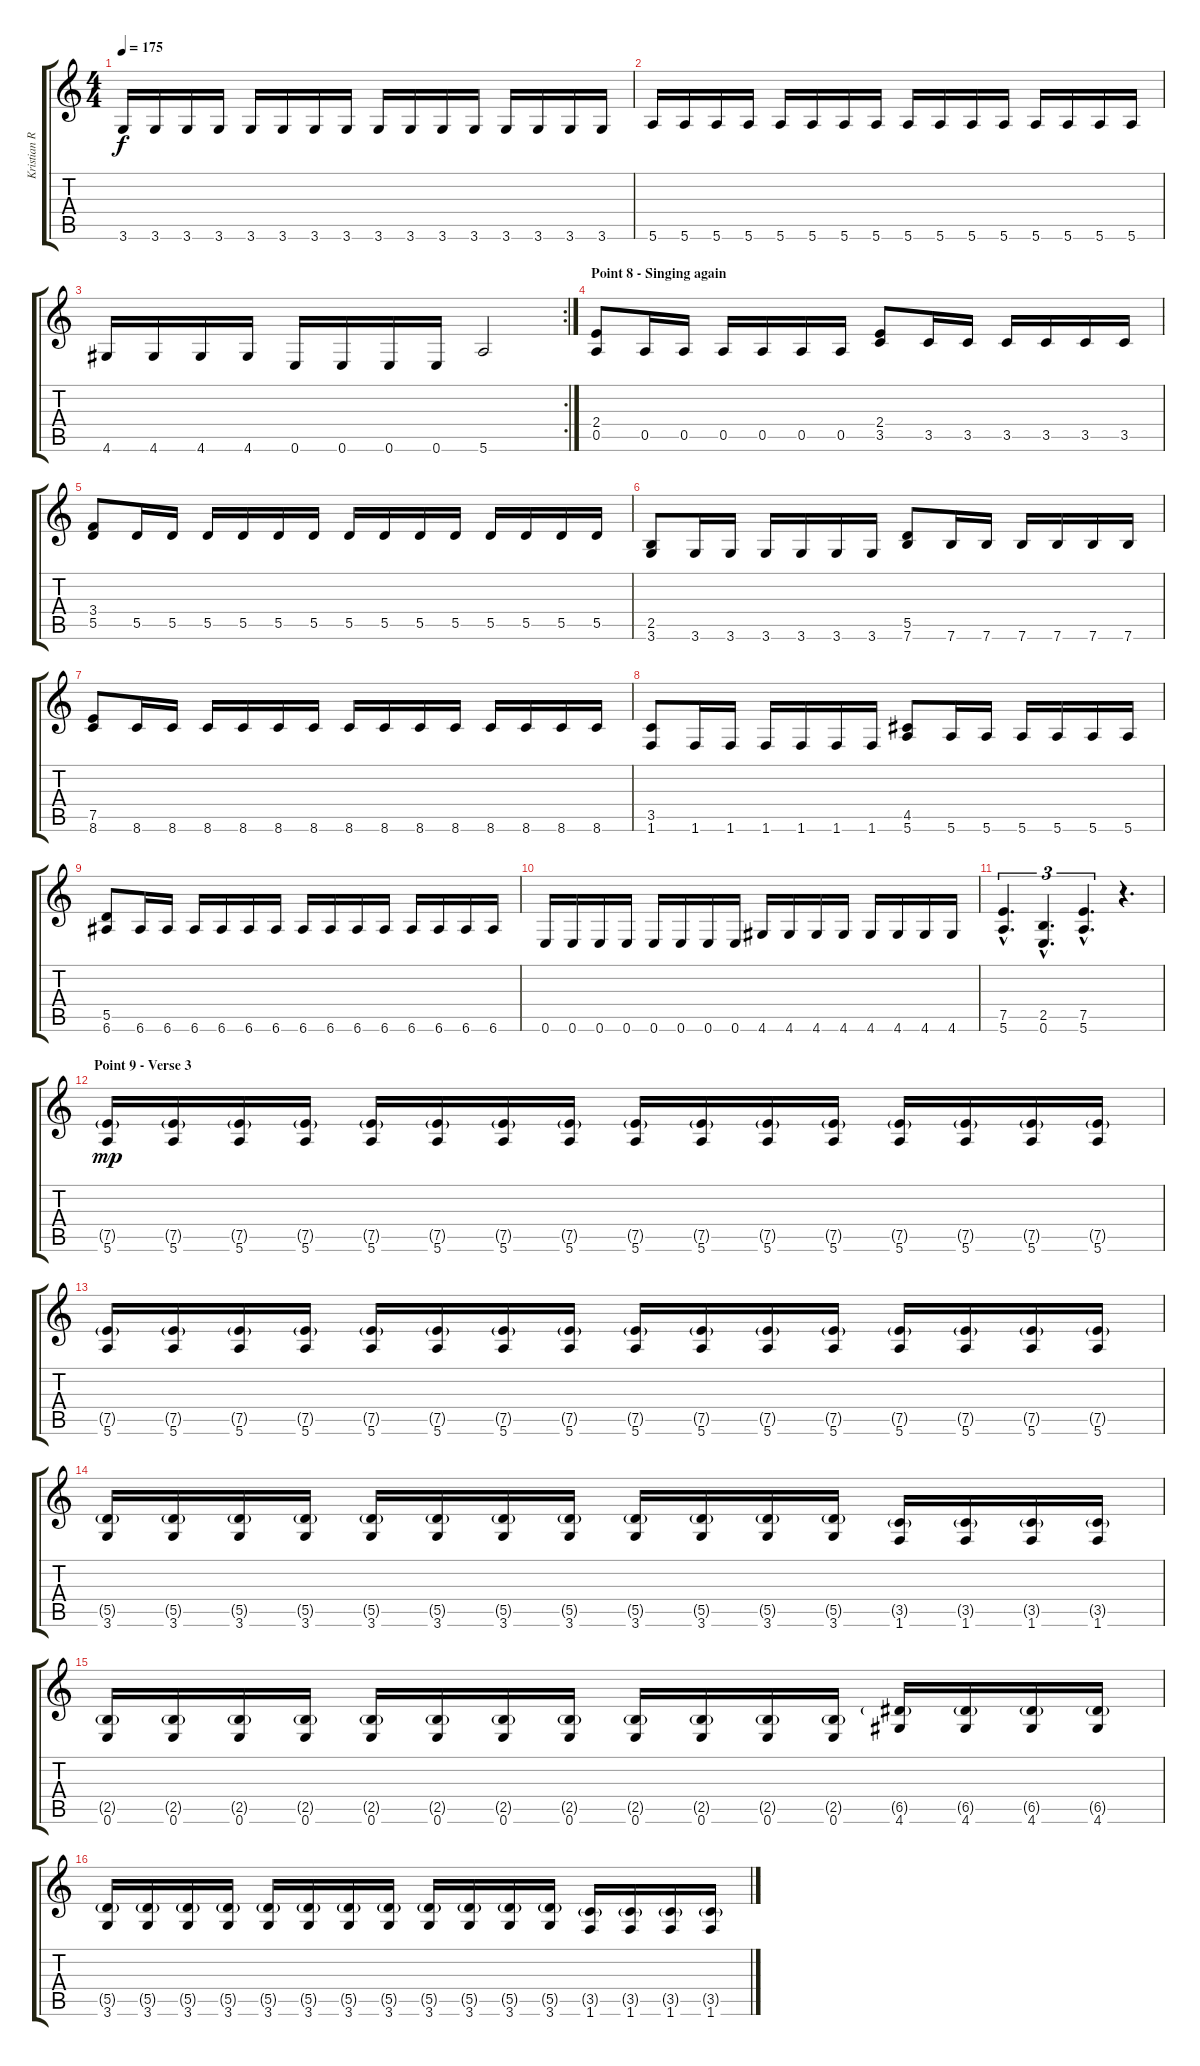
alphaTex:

\track ("Kristian Ranta" "Kristian R") {instrument distortionguitar}
\staff {score tabs}
\tuning (E4 B3 G3 D3 A2 E2) {hide}
\ts (4 4)
\tempo 175
\clef g2
\ks c
3.6.16{dy f} 3.6.16 3.6.16 3.6.16 3.6.16 3.6.16 3.6.16 3.6.16 3.6.16 3.6.16 3.6.16 3.6.16 3.6.16 3.6.16 3.6.16 3.6.16 |
5.6.16 5.6.16 5.6.16 5.6.16 5.6.16 5.6.16 5.6.16 5.6.16 5.6.16 5.6.16 5.6.16 5.6.16 5.6.16 5.6.16 5.6.16 5.6.16 |
\rc 2
4.6.16 4.6.16 4.6.16 4.6.16 0.6.16 0.6.16 0.6.16 0.6.16 5.6.2 |
\section ("" "Point 8 - Singing again")
(2.4 0.5).8 0.5.16 0.5.16 0.5.16 0.5.16 0.5.16 0.5.16 (2.4 3.5).8 3.5.16 3.5.16 3.5.16 3.5.16 3.5.16 3.5.16 |
(3.4 5.5).8 5.5.16 5.5.16 5.5.16 5.5.16 5.5.16 5.5.16 5.5.16 5.5.16 5.5.16 5.5.16 5.5.16 5.5.16 5.5.16 5.5.16 |
(2.5 3.6).8 3.6.16 3.6.16 3.6.16 3.6.16 3.6.16 3.6.16 (5.5 7.6).8 7.6.16 7.6.16 7.6.16 7.6.16 7.6.16 7.6.16 |
(7.5 8.6).8 8.6.16 8.6.16 8.6.16 8.6.16 8.6.16 8.6.16 8.6.16 8.6.16 8.6.16 8.6.16 8.6.16 8.6.16 8.6.16 8.6.16 |
(3.5 1.6).8 1.6.16 1.6.16 1.6.16 1.6.16 1.6.16 1.6.16 (4.5 5.6).8 5.6.16 5.6.16 5.6.16 5.6.16 5.6.16 5.6.16 |
(5.5 6.6).8 6.6.16 6.6.16 6.6.16 6.6.16 6.6.16 6.6.16 6.6.16 6.6.16 6.6.16 6.6.16 6.6.16 6.6.16 6.6.16 6.6.16 |
0.6.16 0.6.16 0.6.16 0.6.16 0.6.16 0.6.16 0.6.16 0.6.16 4.6.16 4.6.16 4.6.16 4.6.16 4.6.16 4.6.16 4.6.16 4.6.16 |
(7.5{hac} 5.6{hac}).4{d tu (3 2)} (2.5{hac} 0.6{hac}).4{d tu (3 2)} (7.5{hac} 5.6{hac}).4{d tu (3 2)} r.4{d tu (3 2)} |
\section ("" "Point 9 - Verse 3")
(7.5{g} 5.6).16{dy mp} (7.5{g} 5.6).16 (7.5{g} 5.6).16 (7.5{g} 5.6).16 (7.5{g} 5.6).16 (7.5{g} 5.6).16 (7.5{g} 5.6).16 (7.5{g} 5.6).16 (7.5{g} 5.6).16 (7.5{g} 5.6).16 (7.5{g} 5.6).16 (7.5{g} 5.6).16 (7.5{g} 5.6).16 (7.5{g} 5.6).16 (7.5{g} 5.6).16 (7.5{g} 5.6).16 |
(7.5{g} 5.6).16 (7.5{g} 5.6).16 (7.5{g} 5.6).16 (7.5{g} 5.6).16 (7.5{g} 5.6).16 (7.5{g} 5.6).16 (7.5{g} 5.6).16 (7.5{g} 5.6).16 (7.5{g} 5.6).16 (7.5{g} 5.6).16 (7.5{g} 5.6).16 (7.5{g} 5.6).16 (7.5{g} 5.6).16 (7.5{g} 5.6).16 (7.5{g} 5.6).16 (7.5{g} 5.6).16 |
(5.5{g} 3.6).16 (5.5{g} 3.6).16 (5.5{g} 3.6).16 (5.5{g} 3.6).16 (5.5{g} 3.6).16 (5.5{g} 3.6).16 (5.5{g} 3.6).16 (5.5{g} 3.6).16 (5.5{g} 3.6).16 (5.5{g} 3.6).16 (5.5{g} 3.6).16 (5.5{g} 3.6).16 (3.5{g} 1.6).16 (3.5{g} 1.6).16 (3.5{g} 1.6).16 (3.5{g} 1.6).16 |
(2.5{g} 0.6).16 (2.5{g} 0.6).16 (2.5{g} 0.6).16 (2.5{g} 0.6).16 (2.5{g} 0.6).16 (2.5{g} 0.6).16 (2.5{g} 0.6).16 (2.5{g} 0.6).16 (2.5{g} 0.6).16 (2.5{g} 0.6).16 (2.5{g} 0.6).16 (2.5{g} 0.6).16 (6.5{g} 4.6).16 (6.5{g} 4.6).16 (6.5{g} 4.6).16 (6.5{g} 4.6).16 |
(5.5{g} 3.6).16 (5.5{g} 3.6).16 (5.5{g} 3.6).16 (5.5{g} 3.6).16 (5.5{g} 3.6).16 (5.5{g} 3.6).16 (5.5{g} 3.6).16 (5.5{g} 3.6).16 (5.5{g} 3.6).16 (5.5{g} 3.6).16 (5.5{g} 3.6).16 (5.5{g} 3.6).16 (3.5{g} 1.6).16 (3.5{g} 1.6).16 (3.5{g} 1.6).16 (3.5{g} 1.6).16
